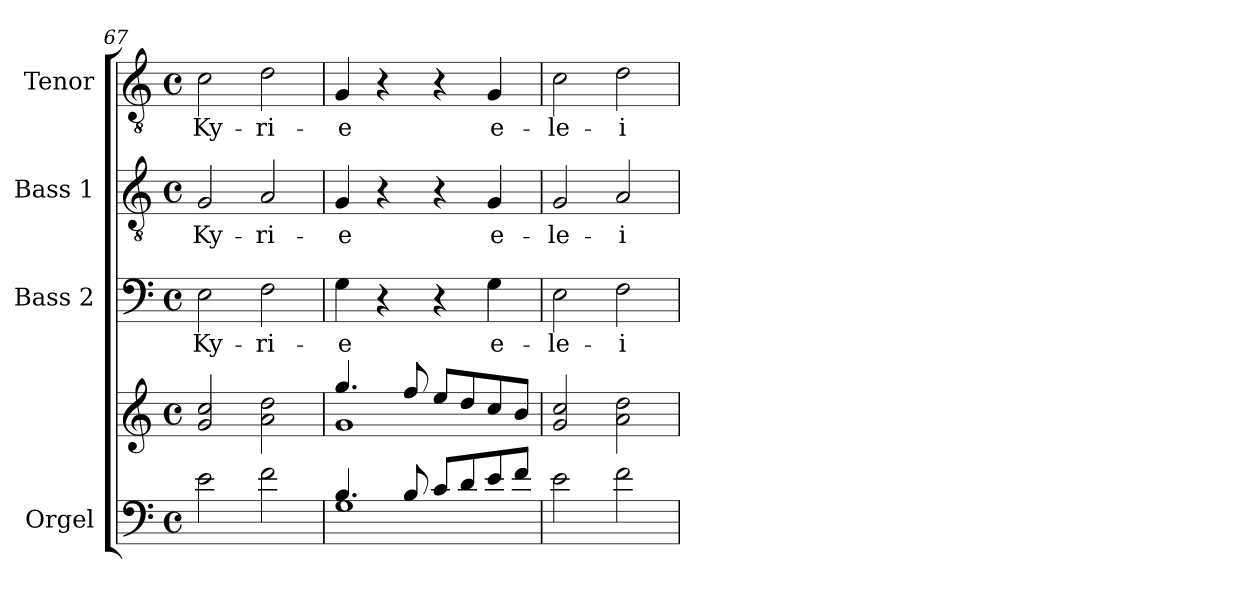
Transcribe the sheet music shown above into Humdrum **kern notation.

**kern	**kern	**kern	**text	**kern	**text	**kern	**text
*part4	*part4	*part3	*part3	*part2	*part2	*part1	*part1
*staff5	*staff4	*staff3	*staff3	*staff2	*staff2	*staff1	*staff1
*I"Orgel	*	*I"Bass 2	*	*I"Bass 1	*	*I"Tenor	*
*I'Org.	*	*I'B. 2	*	*I'B. 1	*	*I'T.	*
*clefF4	*clefG2	*clefF4	*	*clefGv2	*	*clefGv2	*
*k[]	*k[]	*k[]	*	*k[]	*	*k[]	*
*C:	*C:	*C:	*	*C:	*	*C:	*
*M4/4	*M4/4	*M4/4	*	*M4/4	*	*M4/4	*
*met(c)	*met(c)	*met(c)	*	*met(c)	*	*met(c)	*
=67	=67	=67	=67	=67	=67	=67	=67
!	!	!	!LO:LY:b	!	!LO:LY:b	!	!LO:LY:b
2e\	2g/ 2cc/	2E\	Ky-	2G/	Ky-	2c\	Ky-
!	!	!	!LO:LY:b	!	!LO:LY:b	!	!LO:LY:b
2f\	2a\ 2dd\	2F\	-ri-	2A/	-ri-	2d\	-ri-
=68	=68	=68	=68	=68	=68	=68	=68
*^	*^	*	*	*	*	*	*
!	!	!	!	!	!LO:LY:b	!	!LO:LY:b	!	!LO:LY:b
4.B/	1G	4.gg/	1g	4G\	-e	4G/	-e	4G/	-e
.	.	.	.	4r	.	4r	.	4r	.
8B/	.	8ff/	.	.	.	.	.	.	.
8c/L	.	8ee/L	.	4r	.	4r	.	4r	.
8d/	.	8dd/	.	.	.	.	.	.	.
!	!	!	!	!	!LO:LY:b	!	!LO:LY:b	!	!LO:LY:b
8e/	.	8cc/	.	4G\	e-	4G/	e-	4G/	e-
8f/J	.	8b/J	.	.	.	.	.	.	.
*v	*v	*	*	*	*	*	*	*	*
*	*v	*v	*	*	*	*	*	*
=69	=69	=69	=69	=69	=69	=69	=69
!	!	!	!LO:LY:b	!	!LO:LY:b	!	!LO:LY:b
2e\	2g/ 2cc/	2E\	-le-	2G/	-le-	2c\	-le-
!	!	!	!LO:LY:b	!	!LO:LY:b	!	!LO:LY:b
2f\	2a\ 2dd\	2F\	-i-	2A/	-i-	2d\	-i-
=	=	=	=	=	=	=	=
*-	*-	*-	*-	*-	*-	*-	*-
